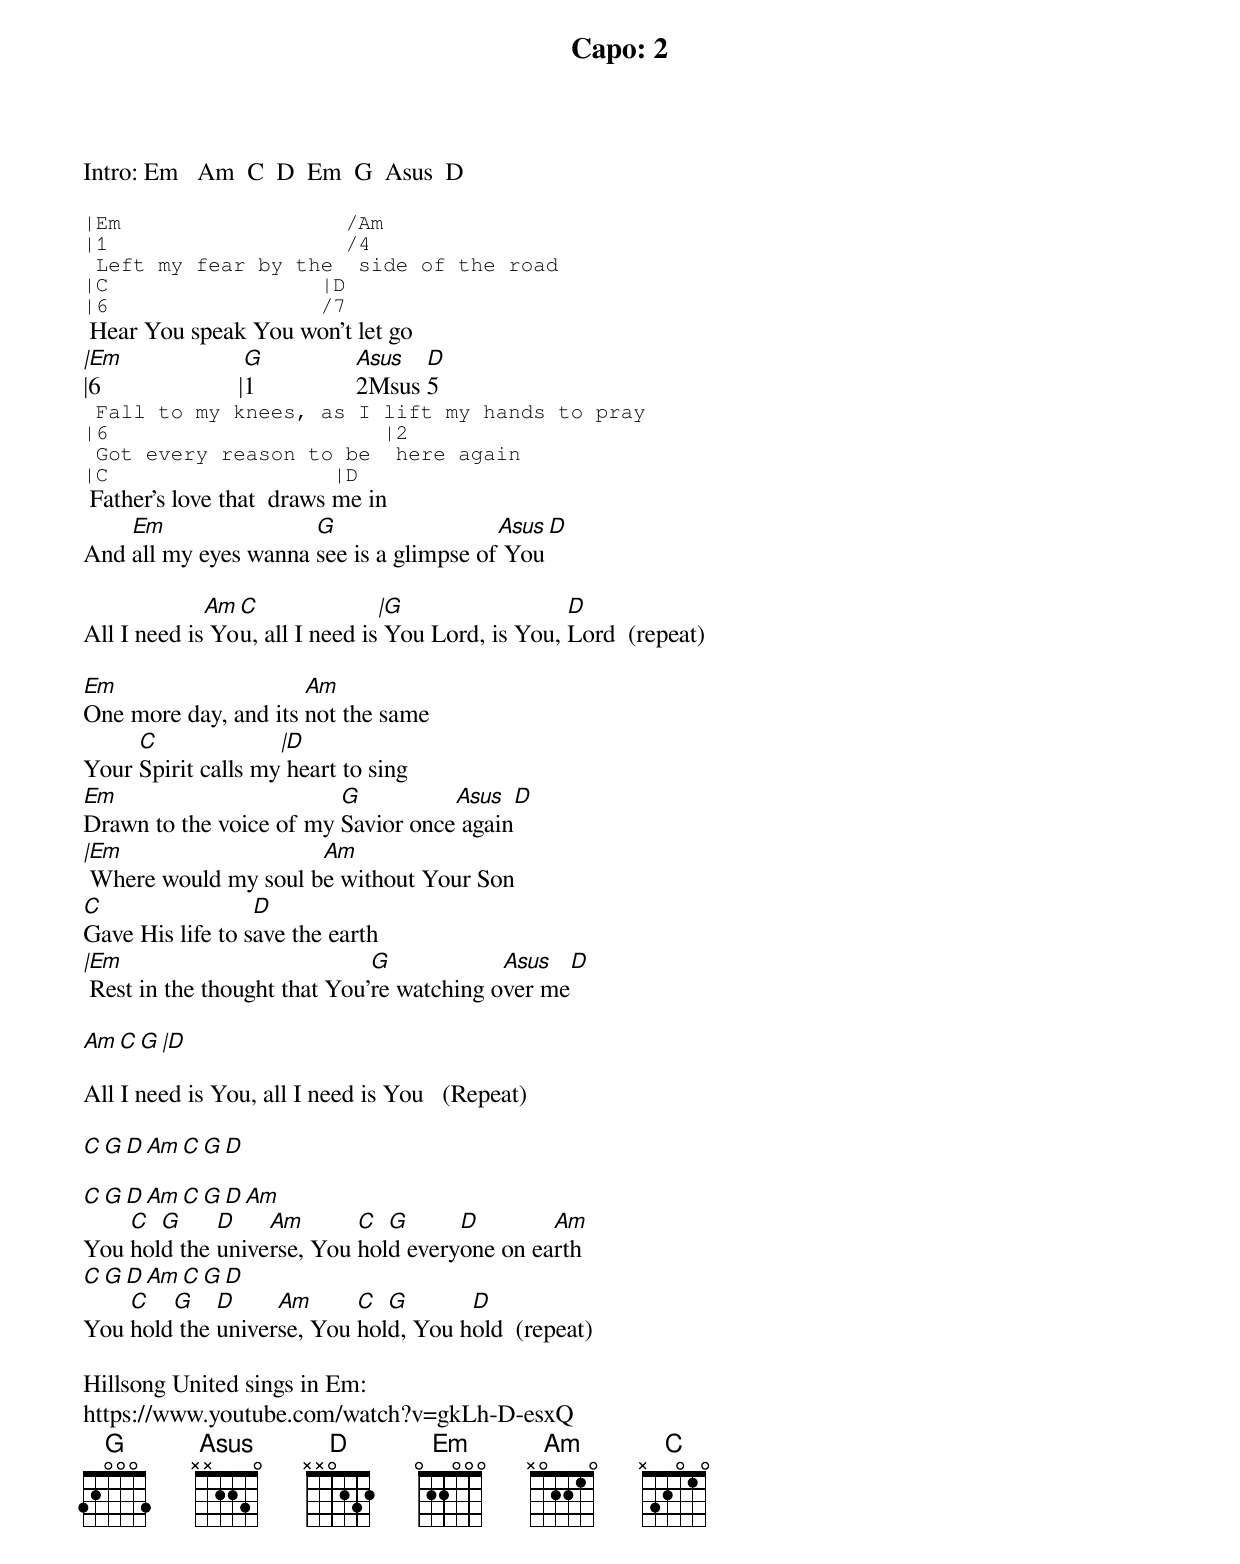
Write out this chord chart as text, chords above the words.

Capo: 2
Intro: Em   Am  C  D  Em  G  Asus  D

|Em                  /Am
|1                   /4
 Left my fear by the  side of the road
|C                 |D
|6                 /7
 Hear You speak You won’t let go
|Em                      G                Asus  D
|6                      |1                2Msus 5
 Fall to my knees, as I lift my hands to pray
|6                      |2
 Got every reason to be  here again
|C                  |D
 Father’s love that  draws me in
    Em                G                  Asus D
And all my eyes wanna see is a glimpse of You

             Am C               |G                 D
All I need is You, all I need is You Lord, is You, Lord  (repeat)

Em                    Am
One more day, and its not the same
     C              |D
Your Spirit calls my heart to sing
Em                       G          Asus  D
Drawn to the voice of my Savior once again
|Em                   Am
 Where would my soul be without Your Son
C                 D
Gave His life to save the earth
|Em                           G            Asus  D
 Rest in the thought that You’re watching over me

      Am      C          G      |D

All I need is You, all I need is You   (Repeat)

C  G  D Am  C  G  D

    C  G     D    Am       C  G      D        Am
    C  G     D    Am       C  G      D        Am
You hold the universe, You hold everyone on earth
    C   G    D     Am      C  G       D
    C   G    D     Am      C  G       D
You hold the universe, You hold, You hold  (repeat)

Hillsong United sings in Em:
https://www.youtube.com/watch?v=gkLh-D-esxQ
